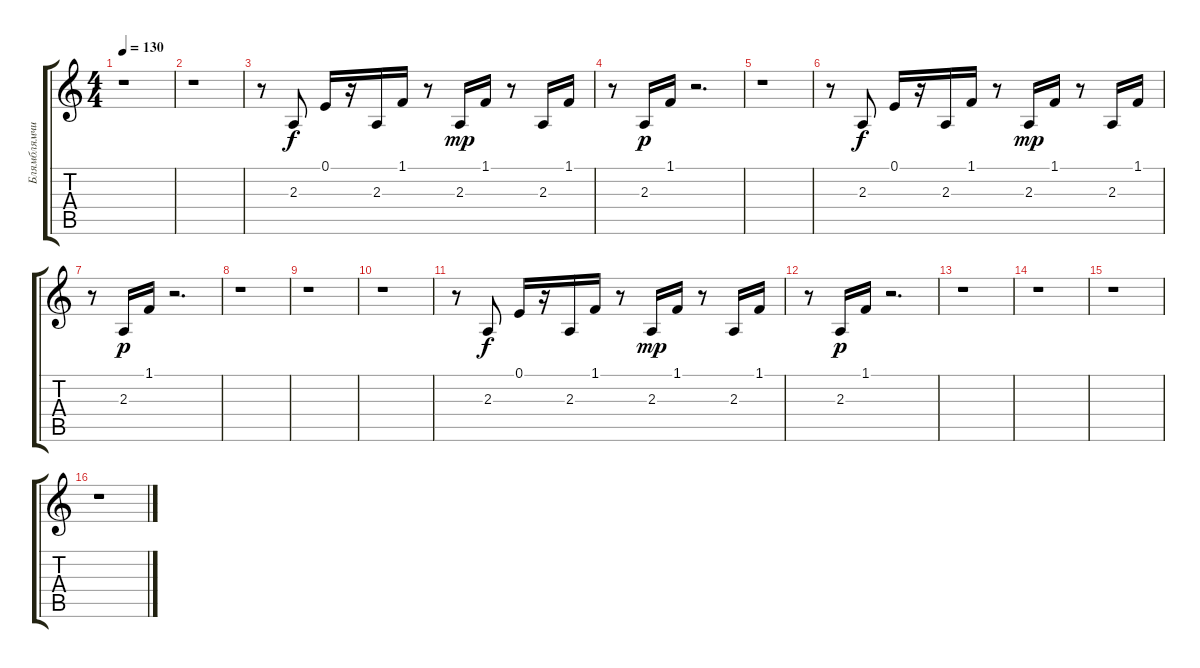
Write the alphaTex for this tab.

\track ("Блямблямчики" "Блямблямчи") {instrument electricpiano2}
\staff {score tabs}
\tuning (E4 B3 G3 D3 A2 E2) {hide}
\ts (4 4)
\tempo 130
\clef g2
\ks c
r.1{dy p} |
r.1 |
r.8 2.3.8{dy f} 0.1.16 r.16 2.3.16 1.1.16 r.8 2.3.16{dy mp} 1.1.16 r.8 2.3.16 1.1.16 |
r.8 2.3.16{dy p} 1.1.16 r.2{d} |
r.1 |
r.8 2.3.8{dy f} 0.1.16 r.16 2.3.16 1.1.16 r.8 2.3.16{dy mp} 1.1.16 r.8 2.3.16 1.1.16 |
r.8 2.3.16{dy p} 1.1.16 r.2{d} |
r.1 |
r.1 |
r.1 |
r.8 2.3.8{dy f} 0.1.16 r.16 2.3.16 1.1.16 r.8 2.3.16{dy mp} 1.1.16 r.8 2.3.16 1.1.16 |
r.8 2.3.16{dy p} 1.1.16 r.2{d} |
r.1 |
r.1 |
r.1 |
r.1
